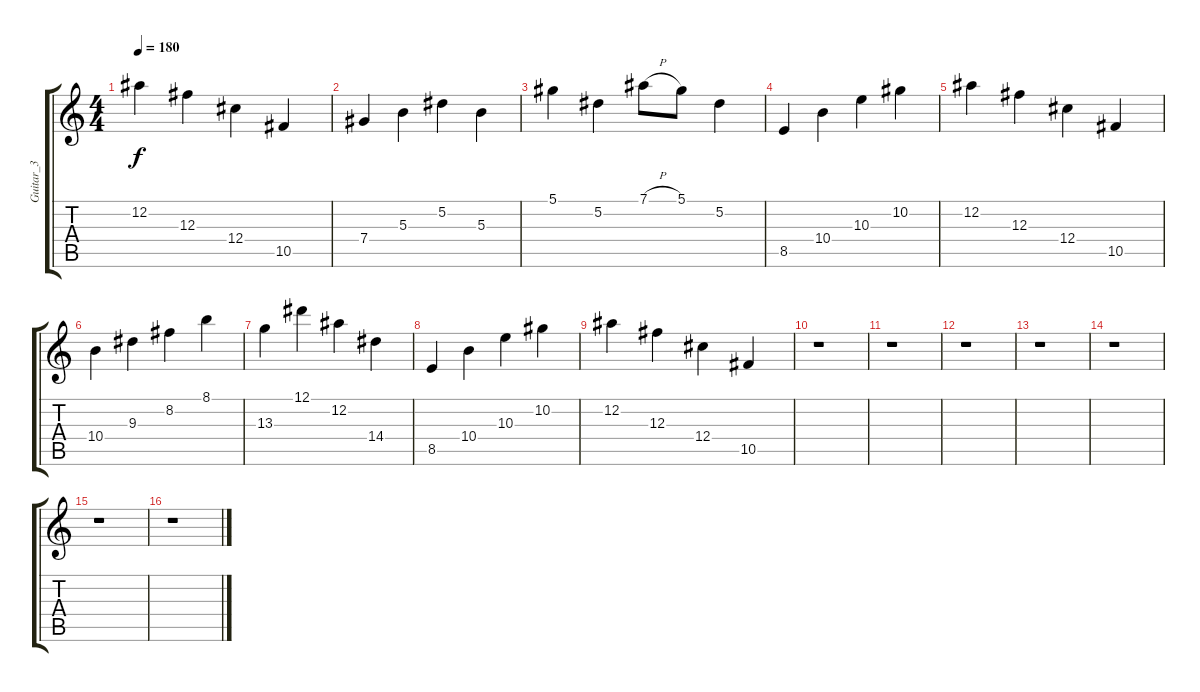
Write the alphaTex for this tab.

\track ("Guitar_3" "Guitar_3") {instrument distortionguitar}
\staff {score tabs}
\tuning (Eb4 Bb3 Gb3 Db3 Ab2 Eb2) {hide}
\ts (4 4)
\tempo 180
\clef g2
\ks c
12.2.4{dy f} 12.3.4 12.4.4 10.5.4 |
7.4.4 5.3.4 5.2.4 5.3.4 |
5.1.4 5.2.4 7.1{h}.8 5.1.8 5.2.4 |
8.5.4 10.4.4 10.3.4 10.2.4 |
12.2.4 12.3.4 12.4.4 10.5.4 |
10.4.4 9.3.4 8.2.4 8.1.4 |
13.3.4 12.1.4 12.2.4 14.4.4 |
8.5.4 10.4.4 10.3.4 10.2.4 |
12.2.4 12.3.4 12.4.4 10.5.4 |
r.1 |
r.1 |
r.1 |
r.1 |
r.1 |
r.1 |
r.1
